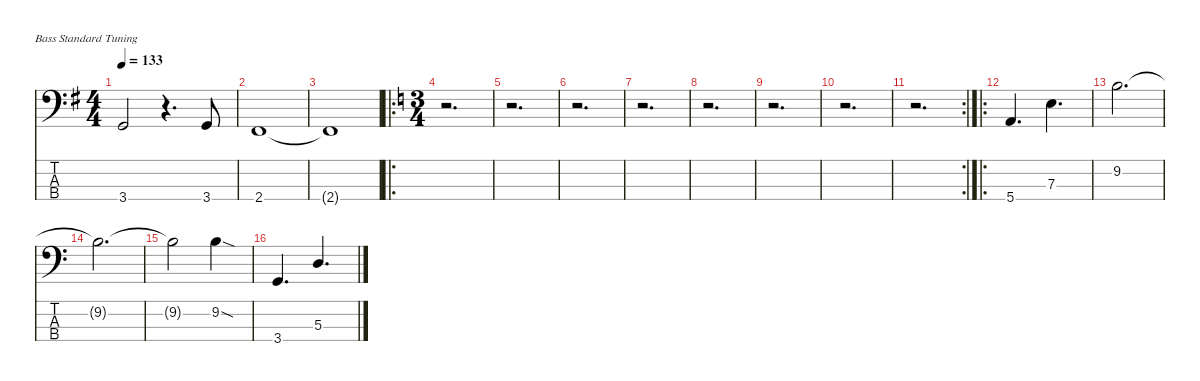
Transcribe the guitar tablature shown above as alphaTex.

\defaultSystemsLayout 4
\hideDynamics
\bracketExtendMode nobrackets
\singleTrackTrackNamePolicy hidden
\multiTrackTrackNamePolicy hidden
\firstSystemTrackNameMode fullname
\firstSystemTrackNameOrientation horizontal
\otherSystemsTrackNameOrientation horizontal
\track ("Bass" "el.bs.") {instrument electricbassfinger}
\staff {score tabs}
\tuning (G2 D2 A1 E1)
\ts (4 4)
\tempo 133
\clef f4
\ks eminor
3.4{acc forcenatural}.2{dy f beam Up} r.4{d beam Up} 3.4{acc forcenatural}.8{beam Up} |
2.4{acc #}.1{beam Up} |
2.4{t acc #}.1{beam Up} |
\ro
\ts (3 4)
\beaming (8 2 2 2)
\ks aminor
r.2{d beam Down} |
r.2{d beam Down} |
r.2{d beam Down} |
r.2{d beam Down} |
r.2{d beam Down} |
r.2{d beam Down} |
r.2{d beam Down} |
\rc 2
r.2{d beam Down} |
\ro
5.4.4{d beam Up} 7.3.4{d beam Down} |
9.2.2{d beam Down} |
9.2{t}.2{d beam Down} |
9.2{t}.2{beam Down} 9.2{sod}.4{dy p beam Down} |
3.4.4{d dy f beam Up} 5.3.4{d beam Up}
